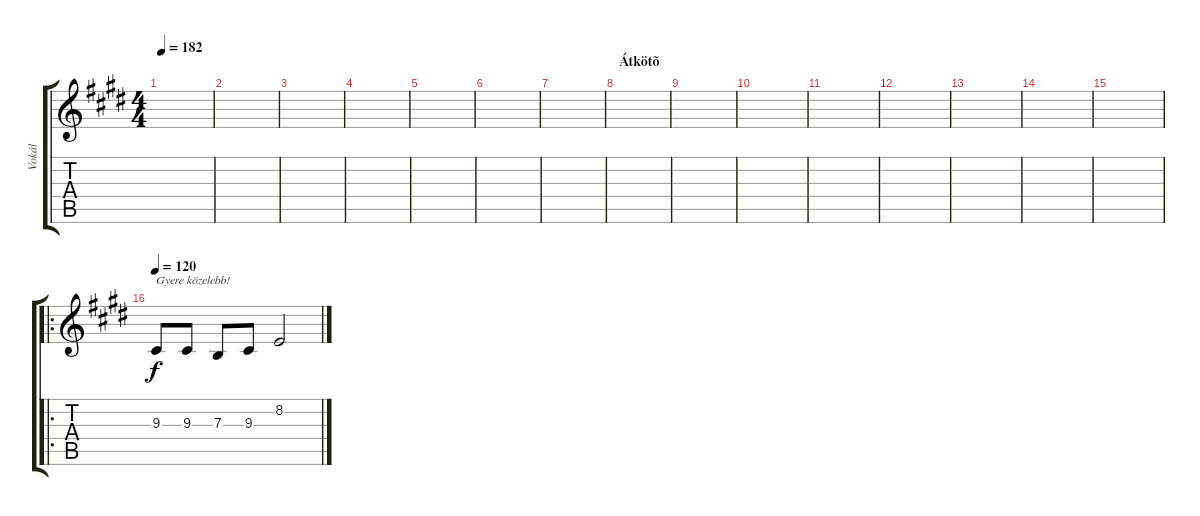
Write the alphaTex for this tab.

\track ("Vokál" "Vokál") {instrument violin}
\staff {score tabs}
\tuning (Db4 Ab3 E3 B2 Gb2 Db2) {hide}
\ts (4 4)
\tempo 182
\clef g2
\ks c#minor
|
|
|
|
|
|
|
\section ("" "Átkötõ")
|
|
|
|
|
|
|
|
\ro
\tempo 120
9.3.8{txt "Gyere közelebb!"} 9.3.8 7.3.8 9.3.8 8.2.2
